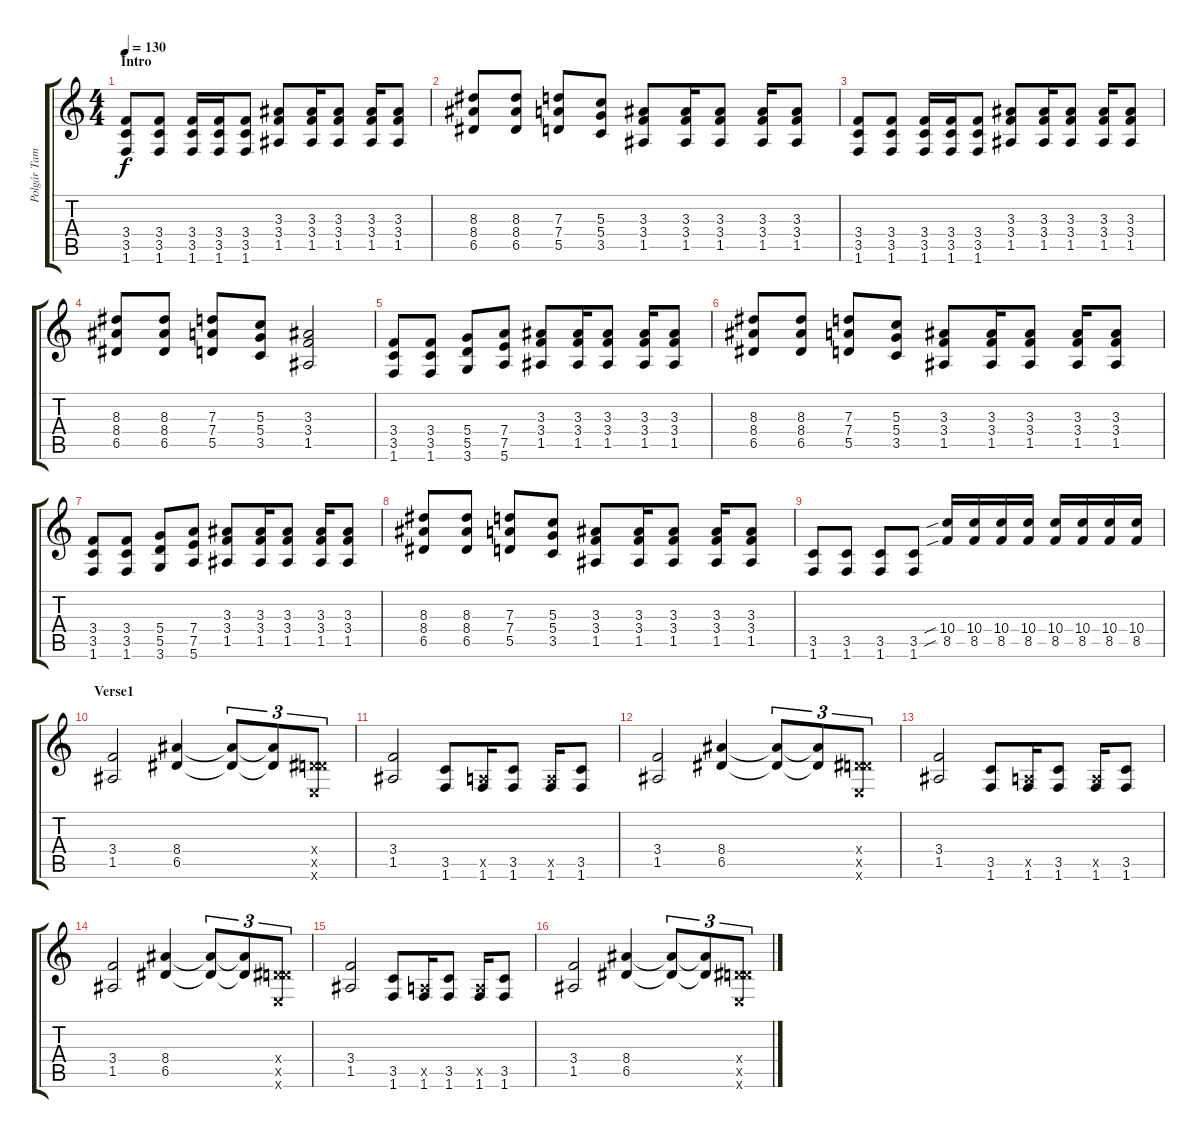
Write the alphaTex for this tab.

\track ("Polgár Tamás" "Polgár Tam") {instrument distortionguitar}
\staff {score tabs}
\tuning (E4 B3 G3 D3 A2 E2) {hide}
\ts (4 4)
\section ("" "Intro")
\tempo 130
\clef g2
\ks c
(3.4 3.5 1.6).8{dy f instrument distortionguitar} (3.4 3.5 1.6).8 (3.4 3.5 1.6).16 (3.4 3.5 1.6).16 (3.4 3.5 1.6).8 (3.3 3.4 1.5).8 (3.3 3.4 1.5).16 (3.3 3.4 1.5).8 (3.3 3.4 1.5).16 (3.3 3.4 1.5).8 |
(8.3 8.4 6.5).8 (8.3 8.4 6.5).8 (7.3 7.4 5.5).8 (5.3 5.4 3.5).8 (3.3 3.4 1.5).8 (3.3 3.4 1.5).16 (3.3 3.4 1.5).8 (3.3 3.4 1.5).16 (3.3 3.4 1.5).8 |
(3.4 3.5 1.6).8 (3.4 3.5 1.6).8 (3.4 3.5 1.6).16 (3.4 3.5 1.6).16 (3.4 3.5 1.6).8 (3.3 3.4 1.5).8 (3.3 3.4 1.5).16 (3.3 3.4 1.5).8 (3.3 3.4 1.5).16 (3.3 3.4 1.5).8 |
(8.3 8.4 6.5).8 (8.3 8.4 6.5).8 (7.3 7.4 5.5).8 (5.3 5.4 3.5).8 (3.3 3.4 1.5).2 |
(3.4 3.5 1.6).8 (3.4 3.5 1.6).8 (5.4 5.5 3.6).8 (7.4 7.5 5.6).8 (3.3 3.4 1.5).8 (3.3 3.4 1.5).16 (3.3 3.4 1.5).8 (3.3 3.4 1.5).16 (3.3 3.4 1.5).8 |
(8.3 8.4 6.5).8 (8.3 8.4 6.5).8 (7.3 7.4 5.5).8 (5.3 5.4 3.5).8 (3.3 3.4 1.5).8 (3.3 3.4 1.5).16 (3.3 3.4 1.5).8 (3.3 3.4 1.5).16 (3.3 3.4 1.5).8 |
(3.4 3.5 1.6).8 (3.4 3.5 1.6).8 (5.4 5.5 3.6).8 (7.4 7.5 5.6).8 (3.3 3.4 1.5).8 (3.3 3.4 1.5).16 (3.3 3.4 1.5).8 (3.3 3.4 1.5).16 (3.3 3.4 1.5).8 |
(8.3 8.4 6.5).8 (8.3 8.4 6.5).8 (7.3 7.4 5.5).8 (5.3 5.4 3.5).8 (3.3 3.4 1.5).8 (3.3 3.4 1.5).16 (3.3 3.4 1.5).8 (3.3 3.4 1.5).16 (3.3 3.4 1.5).8 |
(3.5 1.6).8 (3.5 1.6).8 (3.5 1.6).8 (3.5 1.6).8 (10.4{sib} 8.5{sib}).16 (10.4 8.5).16 (10.4 8.5).16 (10.4 8.5).16 (10.4 8.5).16 (10.4 8.5).16 (10.4 8.5).16 (10.4 8.5).16 |
\section ("" "Verse1")
(3.4 1.5).2 (8.4 6.5).4 (8.4{t} 6.5{t}).8{tu (3 2)} (8.4{t} 6.5{t}).8{tu (3 2)} (0.4{x} 6.5{x} 0.6{x}).8{tu (3 2)} |
(3.4 1.5).2 (3.5 1.6).8 (0.5{x} 1.6).16 (3.5 1.6).8 (0.5{x} 1.6).16 (3.5 1.6).8 |
(3.4 1.5).2 (8.4 6.5).4 (8.4{t} 6.5{t}).8{tu (3 2)} (8.4{t} 6.5{t}).8{tu (3 2)} (0.4{x} 6.5{x} 0.6{x}).8{tu (3 2)} |
(3.4 1.5).2 (3.5 1.6).8 (0.5{x} 1.6).16 (3.5 1.6).8 (0.5{x} 1.6).16 (3.5 1.6).8 |
(3.4 1.5).2 (8.4 6.5).4 (8.4{t} 6.5{t}).8{tu (3 2)} (8.4{t} 6.5{t}).8{tu (3 2)} (0.4{x} 6.5{x} 0.6{x}).8{tu (3 2)} |
(3.4 1.5).2 (3.5 1.6).8 (0.5{x} 1.6).16 (3.5 1.6).8 (0.5{x} 1.6).16 (3.5 1.6).8 |
(3.4 1.5).2 (8.4 6.5).4 (8.4{t} 6.5{t}).8{tu (3 2)} (8.4{t} 6.5{t}).8{tu (3 2)} (0.4{x} 6.5{x} 0.6{x}).8{tu (3 2)}
